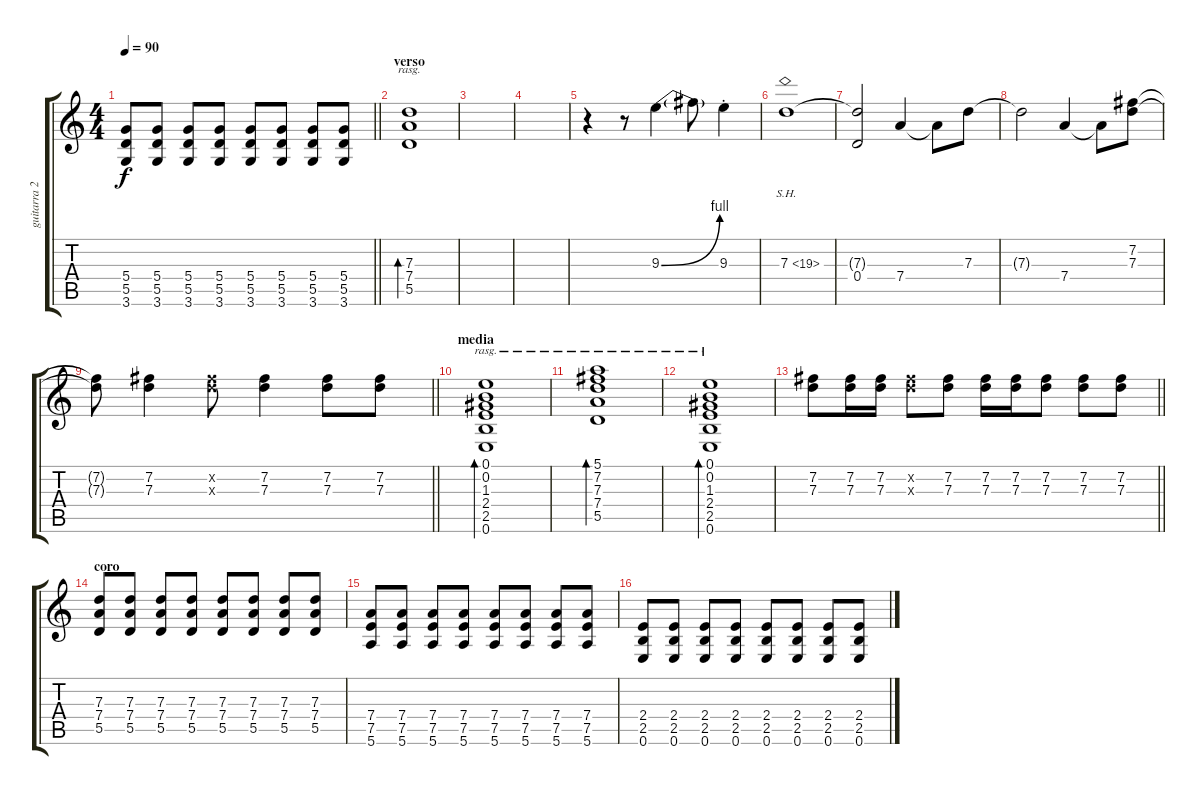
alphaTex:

\track ("guitarra 2" "guitarra 2") {instrument distortionguitar}
\staff {score tabs}
\tuning (E4 B3 G3 D3 A2 E2) {hide}
\ts (4 4)
\tempo 90
\clef g2
\barLineRight lightlight
\ks c
(5.4 5.5 3.6).8{dy f} (5.4 5.5 3.6).8 (5.4 5.5 3.6).8 (5.4 5.5 3.6).8 (5.4 5.5 3.6).8 (5.4 5.5 3.6).8 (5.4 5.5 3.6).8 (5.4 5.5 3.6).8 |
\section ("" "verso")
(7.3 7.4 5.5).1{bd 240 rasg ii} |
|
|
r.4 r.8 9.3{be (bend 0 0 60 4)}.4 9.3{t}.8 9.3{st}.4 |
7.3{sh 12}.1 |
(7.3{t} 0.4).2 7.4.4 7.4{t}.8 7.3.8 |
7.3{t}.2 7.4.4 7.4{t}.8 (7.2 7.3).8 |
\barLineRight lightlight
(7.2{t} 7.3{t}).8 (7.2 7.3).4 (7.2{x} 7.3{x}).8 (7.2 7.3).4 (7.2 7.3).8 (7.2 7.3).8 |
\section ("" "media")
(0.1 0.2 1.3 2.4 2.5 0.6).1{bd 240 rasg ii} |
(5.1 7.2 7.3 7.4 5.5).1{bd 240 rasg ii} |
(0.1 0.2 1.3 2.4 2.5 0.6).1{bd 120 rasg ii} |
\barLineRight lightlight
(7.2 7.3).8 (7.2 7.3).16 (7.2 7.3).16 (7.2{x} 7.3{x}).8 (7.2 7.3).8 (7.2 7.3).16 (7.2 7.3).16 (7.2 7.3).8 (7.2 7.3).8 (7.2 7.3).8 |
\section ("" "coro")
(7.3 7.4 5.5).8 (7.3 7.4 5.5).8 (7.3 7.4 5.5).8 (7.3 7.4 5.5).8 (7.3 7.4 5.5).8 (7.3 7.4 5.5).8 (7.3 7.4 5.5).8 (7.3 7.4 5.5).8 |
(7.4 7.5 5.6).8 (7.4 7.5 5.6).8 (7.4 7.5 5.6).8 (7.4 7.5 5.6).8 (7.4 7.5 5.6).8 (7.4 7.5 5.6).8 (7.4 7.5 5.6).8 (7.4 7.5 5.6).8 |
(2.4 2.5 0.6).8 (2.4 2.5 0.6).8 (2.4 2.5 0.6).8 (2.4 2.5 0.6).8 (2.4 2.5 0.6).8 (2.4 2.5 0.6).8 (2.4 2.5 0.6).8 (2.4 2.5 0.6).8
